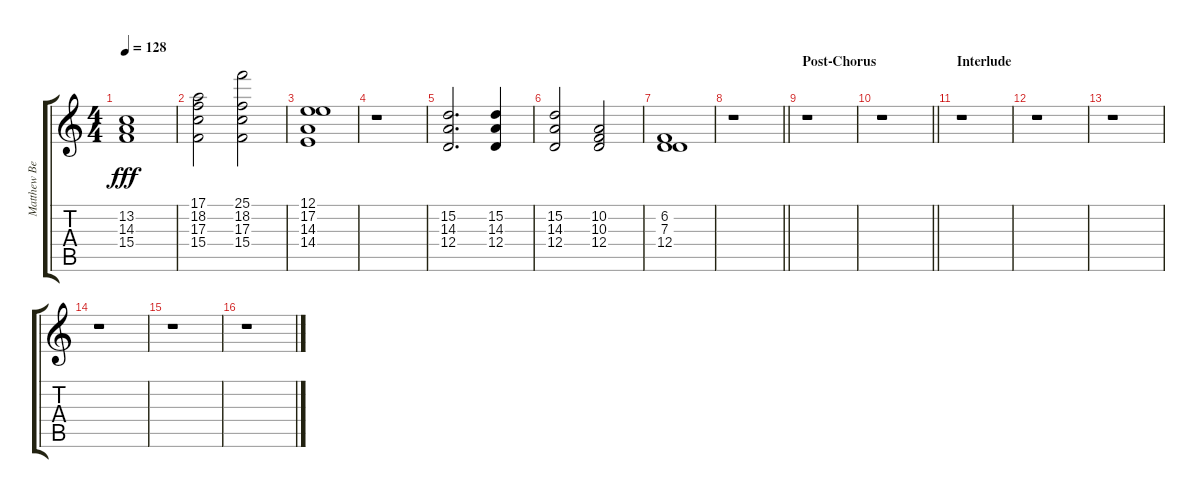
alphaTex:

\track ("Matthew Bellamy (Piano 1)" "Matthew Be") {instrument electricgrandpiano}
\staff {score tabs}
\tuning (E4 B3 G3 D3 A2 E2) {hide}
\ts (4 4)
\tempo 128
\clef g2
\ks c
(13.2 14.3 15.4).1{dy fff} |
(17.1 18.2 17.3 15.4).2 (25.1 18.2 17.3 15.4).2 |
(12.1 17.2 14.3 14.4).1 |
r.1 |
(15.2 14.3 12.4).2{d} (15.2 14.3 12.4).4 |
(15.2 14.3 12.4).2 (10.2 10.3 12.4).2 |
(6.2 7.3 12.4).1 |
\barLineRight lightlight
r.1 |
\section ("" "Post-Chorus")
r.1 |
\barLineRight lightlight
r.1 |
\section ("" "Interlude")
r.1 |
r.1 |
r.1 |
r.1 |
r.1 |
r.1
